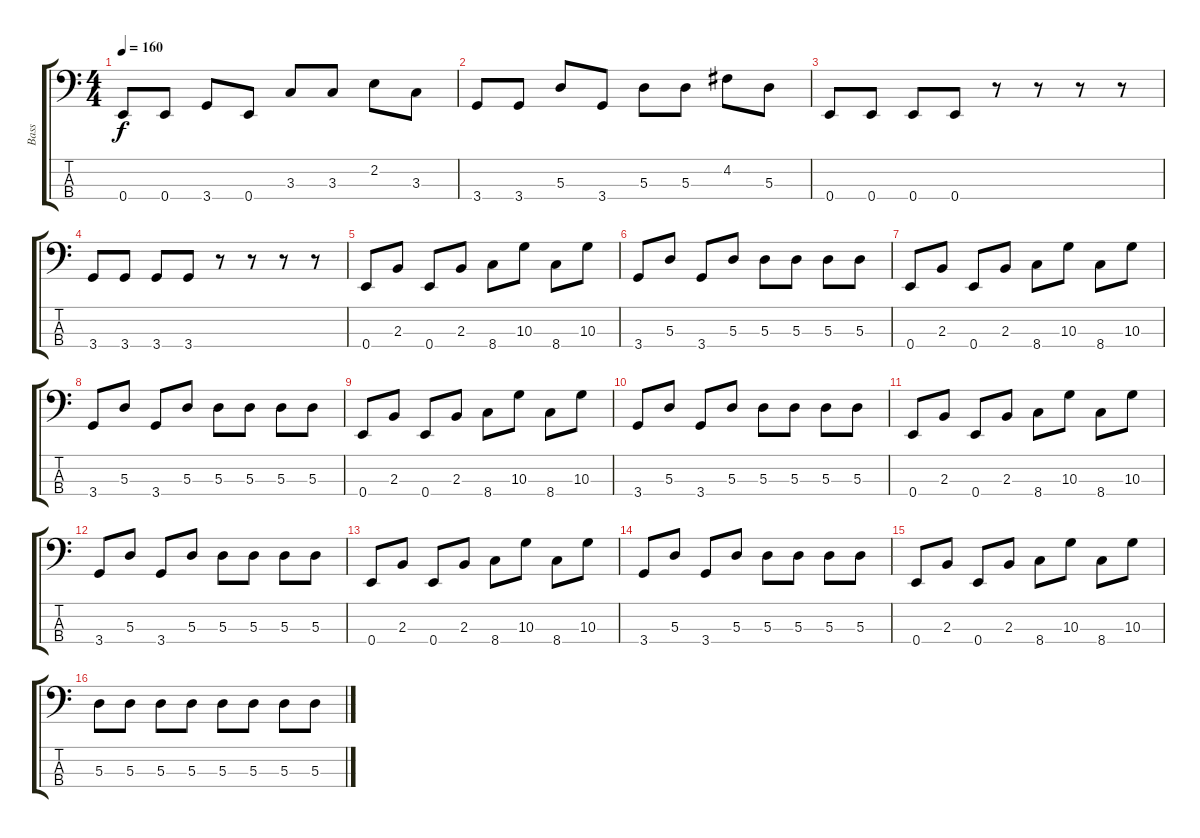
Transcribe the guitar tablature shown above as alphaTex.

\track ("Bass" "Bass") {instrument electricbasspick}
\staff {score tabs}
\tuning (G2 D2 A1 E1) {hide}
\ts (4 4)
\tempo 160
\clef f4
\ks c
0.4.8{dy f} 0.4.8 3.4.8 0.4.8 3.3.8 3.3.8 2.2.8 3.3.8 |
3.4.8 3.4.8 5.3.8 3.4.8 5.3.8 5.3.8 4.2.8 5.3.8 |
0.4.8 0.4.8 0.4.8 0.4.8 r.8 r.8 r.8 r.8 |
3.4.8 3.4.8 3.4.8 3.4.8 r.8 r.8 r.8 r.8 |
0.4.8 2.3.8 0.4.8 2.3.8 8.4.8 10.3.8 8.4.8 10.3.8 |
3.4.8 5.3.8 3.4.8 5.3.8 5.3.8 5.3.8 5.3.8 5.3.8 |
0.4.8 2.3.8 0.4.8 2.3.8 8.4.8 10.3.8 8.4.8 10.3.8 |
3.4.8 5.3.8 3.4.8 5.3.8 5.3.8 5.3.8 5.3.8 5.3.8 |
0.4.8 2.3.8 0.4.8 2.3.8 8.4.8 10.3.8 8.4.8 10.3.8 |
3.4.8 5.3.8 3.4.8 5.3.8 5.3.8 5.3.8 5.3.8 5.3.8 |
0.4.8 2.3.8 0.4.8 2.3.8 8.4.8 10.3.8 8.4.8 10.3.8 |
3.4.8 5.3.8 3.4.8 5.3.8 5.3.8 5.3.8 5.3.8 5.3.8 |
0.4.8 2.3.8 0.4.8 2.3.8 8.4.8 10.3.8 8.4.8 10.3.8 |
3.4.8 5.3.8 3.4.8 5.3.8 5.3.8 5.3.8 5.3.8 5.3.8 |
0.4.8 2.3.8 0.4.8 2.3.8 8.4.8 10.3.8 8.4.8 10.3.8 |
5.3.8 5.3.8 5.3.8 5.3.8 5.3.8 5.3.8 5.3.8 5.3.8
